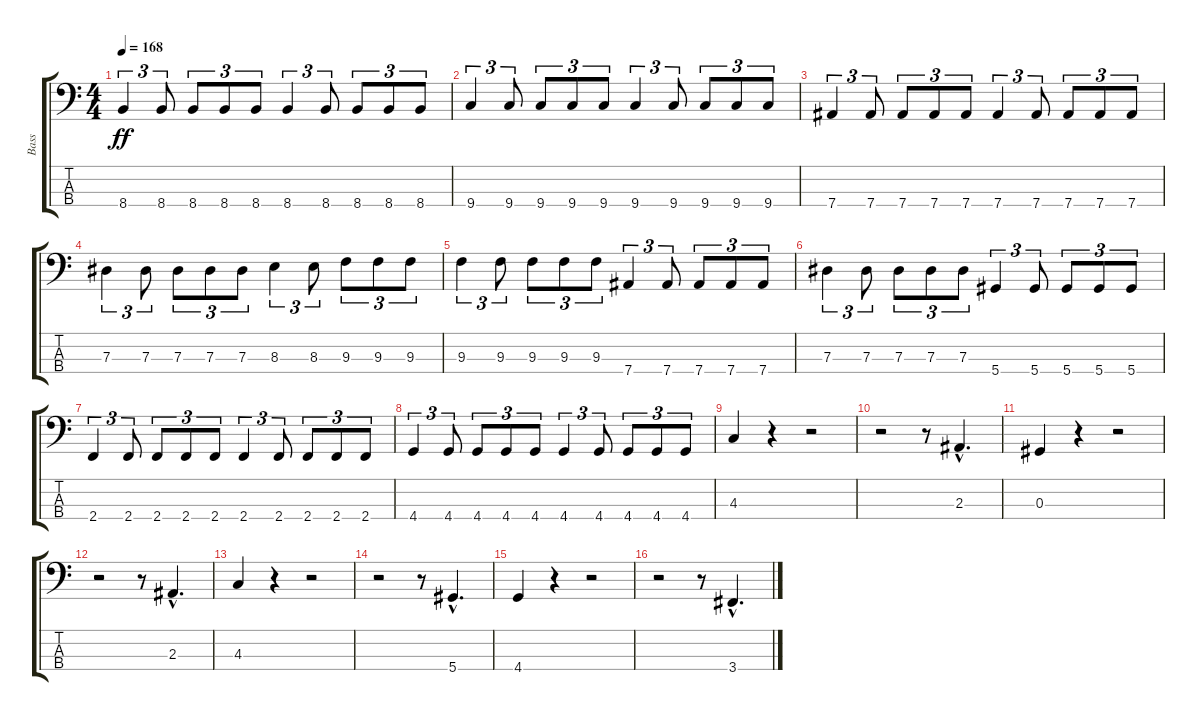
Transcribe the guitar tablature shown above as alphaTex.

\track ("Bass" "Bass") {instrument electricbasspick}
\staff {score tabs}
\tuning (Gb2 Db2 Ab1 Eb1) {hide}
\ts (4 4)
\tempo 168
\clef f4
\ks c
8.4.4{tu (3 2) dy ff} 8.4.8{tu (3 2)} 8.4.8{tu (3 2)} 8.4.8{tu (3 2)} 8.4.8{tu (3 2)} 8.4.4{tu (3 2)} 8.4.8{tu (3 2)} 8.4.8{tu (3 2)} 8.4.8{tu (3 2)} 8.4.8{tu (3 2)} |
9.4.4{tu (3 2)} 9.4.8{tu (3 2)} 9.4.8{tu (3 2)} 9.4.8{tu (3 2)} 9.4.8{tu (3 2)} 9.4.4{tu (3 2)} 9.4.8{tu (3 2)} 9.4.8{tu (3 2)} 9.4.8{tu (3 2)} 9.4.8{tu (3 2)} |
7.4.4{tu (3 2)} 7.4.8{tu (3 2)} 7.4.8{tu (3 2)} 7.4.8{tu (3 2)} 7.4.8{tu (3 2)} 7.4.4{tu (3 2)} 7.4.8{tu (3 2)} 7.4.8{tu (3 2)} 7.4.8{tu (3 2)} 7.4.8{tu (3 2)} |
7.3.4{tu (3 2)} 7.3.8{tu (3 2)} 7.3.8{tu (3 2)} 7.3.8{tu (3 2)} 7.3.8{tu (3 2)} 8.3.4{tu (3 2)} 8.3.8{tu (3 2)} 9.3.8{tu (3 2)} 9.3.8{tu (3 2)} 9.3.8{tu (3 2)} |
9.3.4{tu (3 2)} 9.3.8{tu (3 2)} 9.3.8{tu (3 2)} 9.3.8{tu (3 2)} 9.3.8{tu (3 2)} 7.4.4{tu (3 2)} 7.4.8{tu (3 2)} 7.4.8{tu (3 2)} 7.4.8{tu (3 2)} 7.4.8{tu (3 2)} |
7.3.4{tu (3 2)} 7.3.8{tu (3 2)} 7.3.8{tu (3 2)} 7.3.8{tu (3 2)} 7.3.8{tu (3 2)} 5.4.4{tu (3 2)} 5.4.8{tu (3 2)} 5.4.8{tu (3 2)} 5.4.8{tu (3 2)} 5.4.8{tu (3 2)} |
2.4.4{tu (3 2)} 2.4.8{tu (3 2)} 2.4.8{tu (3 2)} 2.4.8{tu (3 2)} 2.4.8{tu (3 2)} 2.4.4{tu (3 2)} 2.4.8{tu (3 2)} 2.4.8{tu (3 2)} 2.4.8{tu (3 2)} 2.4.8{tu (3 2)} |
4.4.4{tu (3 2)} 4.4.8{tu (3 2)} 4.4.8{tu (3 2)} 4.4.8{tu (3 2)} 4.4.8{tu (3 2)} 4.4.4{tu (3 2)} 4.4.8{tu (3 2)} 4.4.8{tu (3 2)} 4.4.8{tu (3 2)} 4.4.8{tu (3 2)} |
4.3.4 r.4 r.2 |
r.2 r.8 2.3{hac}.4{d} |
0.3.4 r.4 r.2 |
r.2 r.8 2.3{hac}.4{d} |
4.3.4 r.4 r.2 |
r.2 r.8 5.4{hac}.4{d} |
4.4.4 r.4 r.2 |
r.2 r.8 3.4{hac}.4{d}
